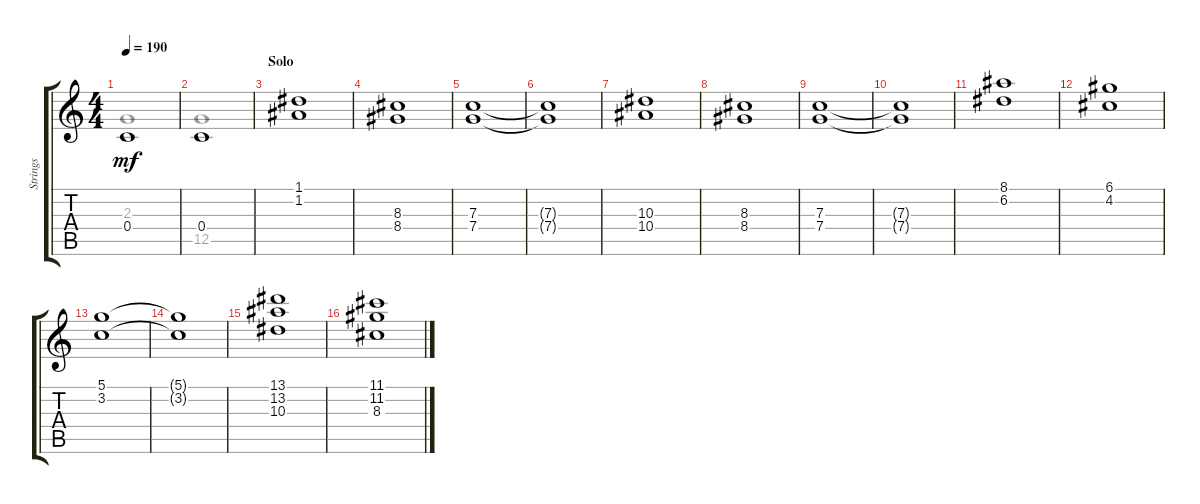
\track ("Strings" "Strings") {instrument electricguitarclean}
\staff {score tabs}
\tuning (D4 A3 F3 C3 G2 C2) {hide}
\voice
\ts (4 4)
\tempo 190
\clef g2
\ks aminor
0.4.1{dy mf} |
0.4.1 |
\section ("" "Solo")
(1.1 1.2).1 |
(8.3 8.4).1 |
(7.3 7.4).1 |
(7.3{t} 7.4{t}).1 |
(10.3 10.4).1 |
(8.3 8.4).1 |
(7.3 7.4).1 |
(7.3{t} 7.4{t}).1 |
(8.1 6.2).1 |
(6.1 4.2).1 |
(5.1 3.2).1 |
(5.1{t} 3.2{t}).1 |
(13.1 13.2 10.3).1 |
(11.1 11.2 8.3).1
\voice
\clef g2
\ottava regular
\simile none
\ks aminor
2.3.1{dy mf} |
12.5.1 |
|
|
|
|
|
|
|
|
|
|
|
|
|
